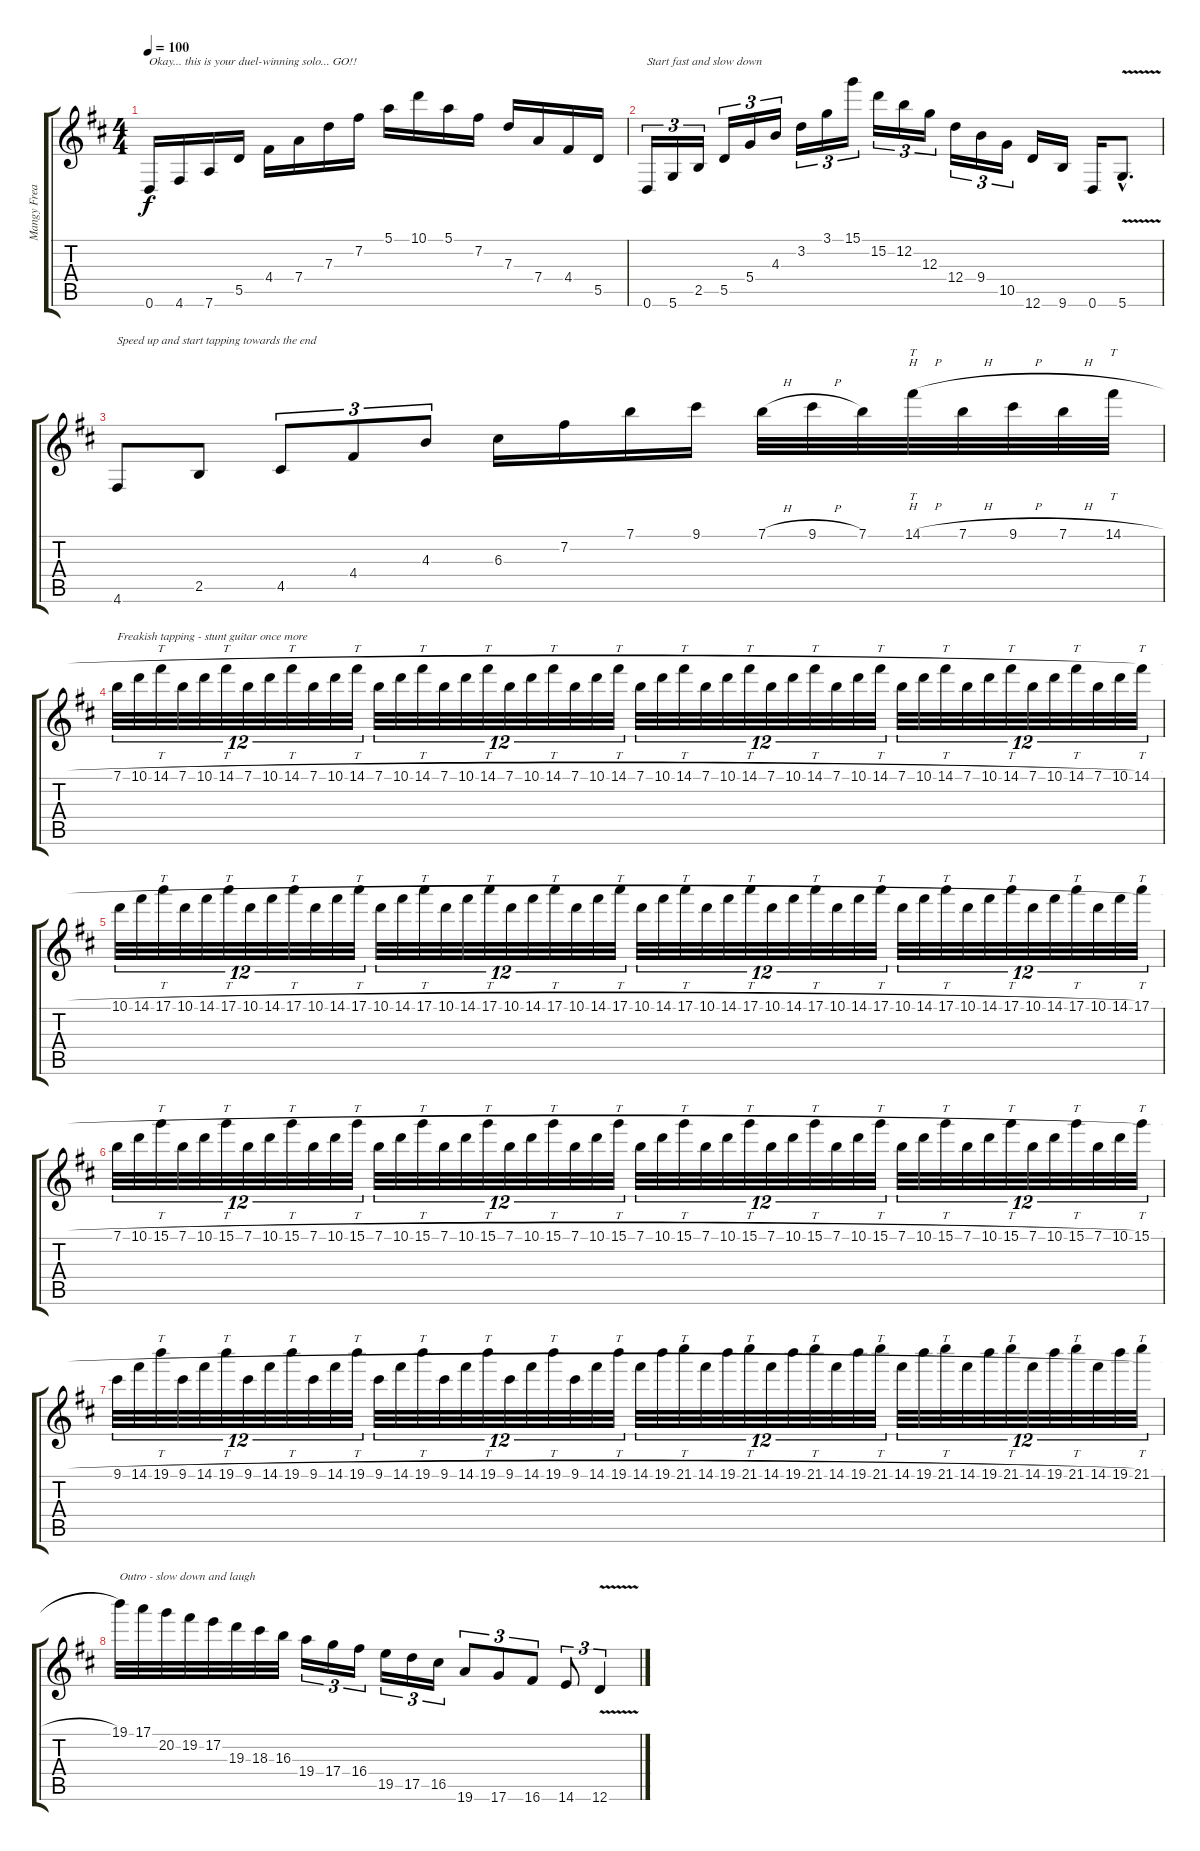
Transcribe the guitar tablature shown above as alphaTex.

\track ("Mangy Freak (Lead Guitar)" "Mangy Frea") {instrument distortionguitar}
\staff {score tabs}
\tuning (E4 B3 G3 D3 A2 D2) {hide}
\ts (4 4)
\tempo 100
\clef g2
\ks d
0.6.16{txt "Okay... this is your duel-winning solo... GO!!" dy f} 4.6.16 7.6.16 5.5.16 4.4.16 7.4.16 7.3.16 7.2.16 5.1.16 10.1.16 5.1.16 7.2.16 7.3.16 7.4.16 4.4.16 5.5.16 |
0.6.16{tu (3 2) txt "Start fast and slow down"} 5.6.16{tu (3 2)} 2.5.16{tu (3 2)} 5.5.16{tu (3 2)} 5.4.16{tu (3 2)} 4.3.16{tu (3 2)} 3.2.16{tu (3 2)} 3.1.16{tu (3 2)} 15.1.16{tu (3 2)} 15.2.16{tu (3 2)} 12.2.16{tu (3 2)} 12.3.16{tu (3 2)} 12.4.16{tu (3 2)} 9.4.16{tu (3 2)} 10.5.16{tu (3 2)} 12.6.16 9.6.16 0.6.16 5.6{v hac}.8{d} |
4.6.8{txt "Speed up and start tapping towards the end"} 2.5.8 4.5.8{tu (3 2)} 4.4.8{tu (3 2)} 4.3.8{tu (3 2)} 6.3.16 7.2.16 7.1.16 9.1.16 7.1{h}.32 9.1{h}.32 7.1.32 14.1{h}.32{tt} 7.1{h}.32 9.1{h}.32 7.1{h}.32 14.1{h}.32{tt} |
7.1{h}.32{tu (12 8) txt "Freakish tapping - stunt guitar once more"} 10.1{h}.32{tu (12 8)} 14.1{h}.32{tt tu (12 8)} 7.1{h}.32{tu (12 8)} 10.1{h}.32{tu (12 8)} 14.1{h}.32{tt tu (12 8)} 7.1{h}.32{tu (12 8)} 10.1{h}.32{tu (12 8)} 14.1{h}.32{tt tu (12 8)} 7.1{h}.32{tu (12 8)} 10.1{h}.32{tu (12 8)} 14.1{h}.32{tt tu (12 8)} 7.1{h}.32{tu (12 8)} 10.1{h}.32{tu (12 8)} 14.1{h}.32{tt tu (12 8)} 7.1{h}.32{tu (12 8)} 10.1{h}.32{tu (12 8)} 14.1{h}.32{tt tu (12 8)} 7.1{h}.32{tu (12 8)} 10.1{h}.32{tu (12 8)} 14.1{h}.32{tt tu (12 8)} 7.1{h}.32{tu (12 8)} 10.1{h}.32{tu (12 8)} 14.1{h}.32{tt tu (12 8)} 7.1{h}.32{tu (12 8)} 10.1{h}.32{tu (12 8)} 14.1{h}.32{tt tu (12 8)} 7.1{h}.32{tu (12 8)} 10.1{h}.32{tu (12 8)} 14.1{h}.32{tt tu (12 8)} 7.1{h}.32{tu (12 8)} 10.1{h}.32{tu (12 8)} 14.1{h}.32{tt tu (12 8)} 7.1{h}.32{tu (12 8)} 10.1{h}.32{tu (12 8)} 14.1{h}.32{tt tu (12 8)} 7.1{h}.32{tu (12 8)} 10.1{h}.32{tu (12 8)} 14.1{h}.32{tt tu (12 8)} 7.1{h}.32{tu (12 8)} 10.1{h}.32{tu (12 8)} 14.1{h}.32{tt tu (12 8)} 7.1{h}.32{tu (12 8)} 10.1{h}.32{tu (12 8)} 14.1{h}.32{tt tu (12 8)} 7.1{h}.32{tu (12 8)} 10.1{h}.32{tu (12 8)} 14.1{h}.32{tt tu (12 8)} |
10.1{h}.32{tu (12 8)} 14.1{h}.32{tu (12 8)} 17.1{h}.32{tt tu (12 8)} 10.1{h}.32{tu (12 8)} 14.1{h}.32{tu (12 8)} 17.1{h}.32{tt tu (12 8)} 10.1{h}.32{tu (12 8)} 14.1{h}.32{tu (12 8)} 17.1{h}.32{tt tu (12 8)} 10.1{h}.32{tu (12 8)} 14.1{h}.32{tu (12 8)} 17.1{h}.32{tt tu (12 8)} 10.1{h}.32{tu (12 8)} 14.1{h}.32{tu (12 8)} 17.1{h}.32{tt tu (12 8)} 10.1{h}.32{tu (12 8)} 14.1{h}.32{tu (12 8)} 17.1{h}.32{tt tu (12 8)} 10.1{h}.32{tu (12 8)} 14.1{h}.32{tu (12 8)} 17.1{h}.32{tt tu (12 8)} 10.1{h}.32{tu (12 8)} 14.1{h}.32{tu (12 8)} 17.1{h}.32{tt tu (12 8)} 10.1{h}.32{tu (12 8)} 14.1{h}.32{tu (12 8)} 17.1{h}.32{tt tu (12 8)} 10.1{h}.32{tu (12 8)} 14.1{h}.32{tu (12 8)} 17.1{h}.32{tt tu (12 8)} 10.1{h}.32{tu (12 8)} 14.1{h}.32{tu (12 8)} 17.1{h}.32{tt tu (12 8)} 10.1{h}.32{tu (12 8)} 14.1{h}.32{tu (12 8)} 17.1{h}.32{tt tu (12 8)} 10.1{h}.32{tu (12 8)} 14.1{h}.32{tu (12 8)} 17.1{h}.32{tt tu (12 8)} 10.1{h}.32{tu (12 8)} 14.1{h}.32{tu (12 8)} 17.1{h}.32{tt tu (12 8)} 10.1{h}.32{tu (12 8)} 14.1{h}.32{tu (12 8)} 17.1{h}.32{tt tu (12 8)} 10.1{h}.32{tu (12 8)} 14.1{h}.32{tu (12 8)} 17.1{h}.32{tt tu (12 8)} |
7.1{h}.32{tu (12 8)} 10.1{h}.32{tu (12 8)} 15.1{h}.32{tt tu (12 8)} 7.1{h}.32{tu (12 8)} 10.1{h}.32{tu (12 8)} 15.1{h}.32{tt tu (12 8)} 7.1{h}.32{tu (12 8)} 10.1{h}.32{tu (12 8)} 15.1{h}.32{tt tu (12 8)} 7.1{h}.32{tu (12 8)} 10.1{h}.32{tu (12 8)} 15.1{h}.32{tt tu (12 8)} 7.1{h}.32{tu (12 8)} 10.1{h}.32{tu (12 8)} 15.1{h}.32{tt tu (12 8)} 7.1{h}.32{tu (12 8)} 10.1{h}.32{tu (12 8)} 15.1{h}.32{tt tu (12 8)} 7.1{h}.32{tu (12 8)} 10.1{h}.32{tu (12 8)} 15.1{h}.32{tt tu (12 8)} 7.1{h}.32{tu (12 8)} 10.1{h}.32{tu (12 8)} 15.1{h}.32{tt tu (12 8)} 7.1{h}.32{tu (12 8)} 10.1{h}.32{tu (12 8)} 15.1{h}.32{tt tu (12 8)} 7.1{h}.32{tu (12 8)} 10.1{h}.32{tu (12 8)} 15.1{h}.32{tt tu (12 8)} 7.1{h}.32{tu (12 8)} 10.1{h}.32{tu (12 8)} 15.1{h}.32{tt tu (12 8)} 7.1{h}.32{tu (12 8)} 10.1{h}.32{tu (12 8)} 15.1{h}.32{tt tu (12 8)} 7.1{h}.32{tu (12 8)} 10.1{h}.32{tu (12 8)} 15.1{h}.32{tt tu (12 8)} 7.1{h}.32{tu (12 8)} 10.1{h}.32{tu (12 8)} 15.1{h}.32{tt tu (12 8)} 7.1{h}.32{tu (12 8)} 10.1{h}.32{tu (12 8)} 15.1{h}.32{tt tu (12 8)} 7.1{h}.32{tu (12 8)} 10.1{h}.32{tu (12 8)} 15.1{h}.32{tt tu (12 8)} |
9.1{h}.32{tu (12 8)} 14.1{h}.32{tu (12 8)} 19.1{h}.32{tt tu (12 8)} 9.1{h}.32{tu (12 8)} 14.1{h}.32{tu (12 8)} 19.1{h}.32{tt tu (12 8)} 9.1{h}.32{tu (12 8)} 14.1{h}.32{tu (12 8)} 19.1{h}.32{tt tu (12 8)} 9.1{h}.32{tu (12 8)} 14.1{h}.32{tu (12 8)} 19.1{h}.32{tt tu (12 8)} 9.1{h}.32{tu (12 8)} 14.1{h}.32{tu (12 8)} 19.1{h}.32{tt tu (12 8)} 9.1{h}.32{tu (12 8)} 14.1{h}.32{tu (12 8)} 19.1{h}.32{tt tu (12 8)} 9.1{h}.32{tu (12 8)} 14.1{h}.32{tu (12 8)} 19.1{h}.32{tt tu (12 8)} 9.1{h}.32{tu (12 8)} 14.1{h}.32{tu (12 8)} 19.1{h}.32{tt tu (12 8)} 14.1{h}.32{tu (12 8)} 19.1{h}.32{tu (12 8)} 21.1{h}.32{tt tu (12 8)} 14.1{h}.32{tu (12 8)} 19.1{h}.32{tu (12 8)} 21.1{h}.32{tt tu (12 8)} 14.1{h}.32{tu (12 8)} 19.1{h}.32{tu (12 8)} 21.1{h}.32{tt tu (12 8)} 14.1{h}.32{tu (12 8)} 19.1{h}.32{tu (12 8)} 21.1{h}.32{tt tu (12 8)} 14.1{h}.32{tu (12 8)} 19.1{h}.32{tu (12 8)} 21.1{h}.32{tt tu (12 8)} 14.1{h}.32{tu (12 8)} 19.1{h}.32{tu (12 8)} 21.1{h}.32{tt tu (12 8)} 14.1{h}.32{tu (12 8)} 19.1{h}.32{tu (12 8)} 21.1{h}.32{tt tu (12 8)} 14.1{h}.32{tu (12 8)} 19.1{h}.32{tu (12 8)} 21.1{h}.32{tt tu (12 8)} |
19.1.32{txt "Outro - slow down and laugh"} 17.1.32 20.2.32 19.2.32 17.2.32 19.3.32 18.3.32 16.3.32 19.4.16{tu (3 2)} 17.4.16{tu (3 2)} 16.4.16{tu (3 2)} 19.5.16{tu (3 2)} 17.5.16{tu (3 2)} 16.5.16{tu (3 2)} 19.6.8{tu (3 2)} 17.6.8{tu (3 2)} 16.6.8{tu (3 2)} 14.6.8{tu (3 2)} 12.6{v}.4{tu (3 2)}
